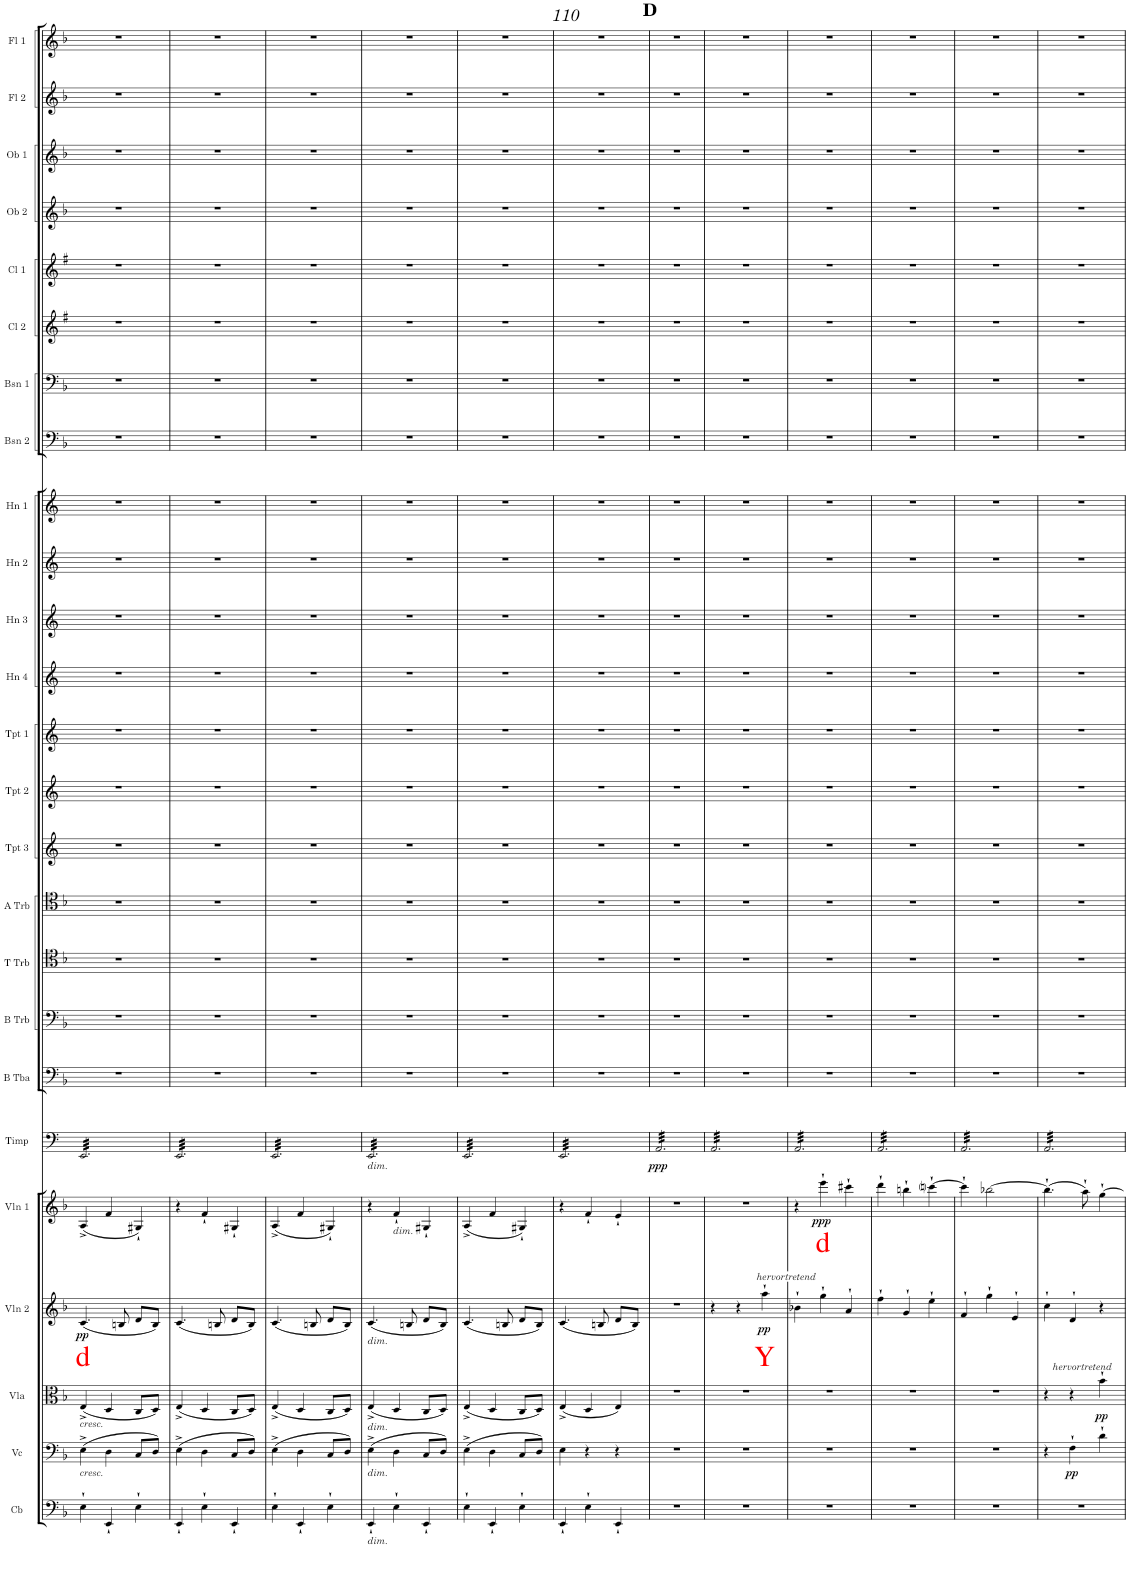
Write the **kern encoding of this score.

**kern	**kern	**dynam	**kern	**dynam	**kern	**text	**dynam	**kern	**text	**dynam	**kern	**dynam	**kern	**kern	**kern	**kern	**kern	**kern	**kern	**kern	**kern	**kern	**kern	**kern	**kern	**kern	**kern	**kern	**kern	**kern	**kern
*part25	*part24	*part24	*part23	*part23	*part22	*part22	*part22	*part21	*part21	*part21	*part20	*part20	*part19	*part18	*part17	*part16	*part15	*part14	*part13	*part12	*part11	*part10	*part9	*part8	*part7	*part6	*part5	*part4	*part3	*part2	*part1
*staff25	*staff24	*staff24	*staff23	*staff23	*staff22	*staff22	*staff22	*staff21	*staff21	*staff21	*staff20	*staff20	*staff19	*staff18	*staff17	*staff16	*staff15	*staff14	*staff13	*staff12	*staff11	*staff10	*staff9	*staff8	*staff7	*staff6	*staff5	*staff4	*staff3	*staff2	*staff1
*I"Contrabass	*I"Violoncello	*	*I"Viola	*	*I"Violin 2	*	*	*I"Violin 1	*	*	*I"Timpani	*	*I"Bass Tuba	*I"Bass Trombone	*I"Tenor Trombone	*I"Alto Trombone	*I"F Trumpet 3	*I"F Trumpet 2	*I"F Trumpet 1	*I"F Horn 4	*I"F Horn 3	*I"F Horn 2	*I"F Horn 1	*I"Bassoon 2	*I"Bassoon 1	*I"Bb Clarinet 2	*I"Bb Clarinet 1	*I"Oboe 2	*I"Oboe 1	*I"Flute 2	*I"Flute 1
*I'Cb	*I'Vc	*	*I'Vla	*	*I'Vln 2	*	*	*I'Vln 1	*	*	*I'Timp	*	*I'B Tba	*I'B Trb	*I'T Trb	*I'A Trb	*I'Tpt 3	*I'Tpt 2	*I'Tpt 1	*I'Hn 4	*I'Hn 3	*I'Hn 2	*I'Hn 1	*I'Bsn 2	*I'Bsn 1	*I'Cl 2	*I'Cl 1	*I'Ob 2	*I'Ob 1	*I'Fl 2	*I'Fl 1
!!LO:PB:g=z
*clefF4	*clefF4	*	*clefC3	*	*clefG2	*	*	*clefG2	*	*	*clefF4	*	*clefF4	*clefF4	*clefC4	*clefC4	*clefG2	*clefG2	*clefG2	*clefG2	*clefG2	*clefG2	*clefG2	*clefF4	*clefF4	*clefG2	*clefG2	*clefG2	*clefG2	*clefG2	*clefG2
*Trd7c12	*	*	*	*	*	*	*	*	*	*	*	*	*	*	*	*	*Trd-3c-5	*Trd-3c-5	*Trd-3c-5	*Trd4c7	*Trd4c7	*Trd4c7	*Trd4c7	*	*	*Trd1c2	*Trd1c2	*	*	*	*
*k[b-]	*k[b-]	*	*k[b-]	*	*k[b-]	*	*	*k[b-]	*	*	*k[]	*	*k[b-]	*k[b-]	*k[b-]	*k[b-]	*k[]	*k[]	*k[]	*k[]	*k[]	*k[]	*k[]	*k[b-]	*k[b-]	*k[f#]	*k[f#]	*k[b-]	*k[b-]	*k[b-]	*k[b-]
*M3/4	*M3/4	*	*M3/4	*	*M3/4	*	*	*M3/4	*	*	*M3/4	*	*M3/4	*M3/4	*M3/4	*M3/4	*M3/4	*M3/4	*M3/4	*M3/4	*M3/4	*M3/4	*M3/4	*M3/4	*M3/4	*M3/4	*M3/4	*M3/4	*M3/4	*M3/4	*M3/4
=105	=105	=105	=105	=105	=105	=105	=105	=105	=105	=105	=105	=105	=105	=105	=105	=105	=105	=105	=105	=105	=105	=105	=105	=105	=105	=105	=105	=105	=105	=105	=105
!	!	!	!LO:TX:b:i:t=cresc.	!	!	!	!	!	!	!	!	!	!	!	!	!	!	!	!	!	!	!	!	!	!	!	!	!	!	!	!
!	!LO:TX:b:i:t=cresc.	!	!	!	!	!	!	!	!	!	!	!	!	!	!	!	!	!	!	!	!	!	!	!	!	!	!	!	!	!	!
!	!	!	!	!	!	!LO:LY:b:color=#FF0000	!LO:DY:b	!	!	!	!	!	!	!	!	!	!	!	!	!	!	!	!	!	!	!	!	!	!	!	!
*	*	*	*	*	*	*	*	*	*	*	*tremolo	*	*	*	*	*	*	*	*	*	*	*	*	*	*	*	*	*	*	*	*
4E`\	(4E^\	.	(4E^/	.	(4.c/	d	pp	(4A^/	.	.	32EE/LLL	.	2.r	2.r	2.r	2.r	2.r	2.r	2.r	2.r	2.r	2.r	2.r	2.r	2.r	2.r	2.r	2.r	2.r	2.r	2.r
.	.	.	.	.	.	.	.	.	.	.	32EE/	.	.	.	.	.	.	.	.	.	.	.	.	.	.	.	.	.	.	.	.
.	.	.	.	.	.	.	.	.	.	.	32EE/	.	.	.	.	.	.	.	.	.	.	.	.	.	.	.	.	.	.	.	.
.	.	.	.	.	.	.	.	.	.	.	32EE/	.	.	.	.	.	.	.	.	.	.	.	.	.	.	.	.	.	.	.	.
.	.	.	.	.	.	.	.	.	.	.	32EE/	.	.	.	.	.	.	.	.	.	.	.	.	.	.	.	.	.	.	.	.
.	.	.	.	.	.	.	.	.	.	.	32EE/	.	.	.	.	.	.	.	.	.	.	.	.	.	.	.	.	.	.	.	.
.	.	.	.	.	.	.	.	.	.	.	32EE/	.	.	.	.	.	.	.	.	.	.	.	.	.	.	.	.	.	.	.	.
.	.	.	.	.	.	.	.	.	.	.	32EE/	.	.	.	.	.	.	.	.	.	.	.	.	.	.	.	.	.	.	.	.
4EE`/	4D\	.	4D/	.	.	.	.	4f/	.	.	32EE/	.	.	.	.	.	.	.	.	.	.	.	.	.	.	.	.	.	.	.	.
.	.	.	.	.	.	.	.	.	.	.	32EE/	.	.	.	.	.	.	.	.	.	.	.	.	.	.	.	.	.	.	.	.
.	.	.	.	.	.	.	.	.	.	.	32EE/	.	.	.	.	.	.	.	.	.	.	.	.	.	.	.	.	.	.	.	.
.	.	.	.	.	.	.	.	.	.	.	32EE/	.	.	.	.	.	.	.	.	.	.	.	.	.	.	.	.	.	.	.	.
.	.	.	.	.	8Bn/	.	.	.	.	.	32EE/	.	.	.	.	.	.	.	.	.	.	.	.	.	.	.	.	.	.	.	.
.	.	.	.	.	.	.	.	.	.	.	32EE/	.	.	.	.	.	.	.	.	.	.	.	.	.	.	.	.	.	.	.	.
.	.	.	.	.	.	.	.	.	.	.	32EE/	.	.	.	.	.	.	.	.	.	.	.	.	.	.	.	.	.	.	.	.
.	.	.	.	.	.	.	.	.	.	.	32EE/	.	.	.	.	.	.	.	.	.	.	.	.	.	.	.	.	.	.	.	.
4E`\	8C/L	.	8C/L	.	8d/L	.	.	4G#X`/)	.	.	32EE/	.	.	.	.	.	.	.	.	.	.	.	.	.	.	.	.	.	.	.	.
.	.	.	.	.	.	.	.	.	.	.	32EE/	.	.	.	.	.	.	.	.	.	.	.	.	.	.	.	.	.	.	.	.
.	.	.	.	.	.	.	.	.	.	.	32EE/	.	.	.	.	.	.	.	.	.	.	.	.	.	.	.	.	.	.	.	.
.	.	.	.	.	.	.	.	.	.	.	32EE/	.	.	.	.	.	.	.	.	.	.	.	.	.	.	.	.	.	.	.	.
.	8D/J)	.	8D/J)	.	8B/J)	.	.	.	.	.	32EE/	.	.	.	.	.	.	.	.	.	.	.	.	.	.	.	.	.	.	.	.
.	.	.	.	.	.	.	.	.	.	.	32EE/	.	.	.	.	.	.	.	.	.	.	.	.	.	.	.	.	.	.	.	.
.	.	.	.	.	.	.	.	.	.	.	32EE/	.	.	.	.	.	.	.	.	.	.	.	.	.	.	.	.	.	.	.	.
.	.	.	.	.	.	.	.	.	.	.	32EE/JJJ	.	.	.	.	.	.	.	.	.	.	.	.	.	.	.	.	.	.	.	.
=106	=106	=106	=106	=106	=106	=106	=106	=106	=106	=106	=106	=106	=106	=106	=106	=106	=106	=106	=106	=106	=106	=106	=106	=106	=106	=106	=106	=106	=106	=106	=106
4EE`/	(4E^\	.	(4E^/	.	(4.c/	.	.	4r	.	.	32EE/LLL	.	2.r	2.r	2.r	2.r	2.r	2.r	2.r	2.r	2.r	2.r	2.r	2.r	2.r	2.r	2.r	2.r	2.r	2.r	2.r
.	.	.	.	.	.	.	.	.	.	.	32EE/	.	.	.	.	.	.	.	.	.	.	.	.	.	.	.	.	.	.	.	.
.	.	.	.	.	.	.	.	.	.	.	32EE/	.	.	.	.	.	.	.	.	.	.	.	.	.	.	.	.	.	.	.	.
.	.	.	.	.	.	.	.	.	.	.	32EE/	.	.	.	.	.	.	.	.	.	.	.	.	.	.	.	.	.	.	.	.
.	.	.	.	.	.	.	.	.	.	.	32EE/	.	.	.	.	.	.	.	.	.	.	.	.	.	.	.	.	.	.	.	.
.	.	.	.	.	.	.	.	.	.	.	32EE/	.	.	.	.	.	.	.	.	.	.	.	.	.	.	.	.	.	.	.	.
.	.	.	.	.	.	.	.	.	.	.	32EE/	.	.	.	.	.	.	.	.	.	.	.	.	.	.	.	.	.	.	.	.
.	.	.	.	.	.	.	.	.	.	.	32EE/	.	.	.	.	.	.	.	.	.	.	.	.	.	.	.	.	.	.	.	.
4E`\	4D\	.	4D/	.	.	.	.	4f`/	.	.	32EE/	.	.	.	.	.	.	.	.	.	.	.	.	.	.	.	.	.	.	.	.
.	.	.	.	.	.	.	.	.	.	.	32EE/	.	.	.	.	.	.	.	.	.	.	.	.	.	.	.	.	.	.	.	.
.	.	.	.	.	.	.	.	.	.	.	32EE/	.	.	.	.	.	.	.	.	.	.	.	.	.	.	.	.	.	.	.	.
.	.	.	.	.	.	.	.	.	.	.	32EE/	.	.	.	.	.	.	.	.	.	.	.	.	.	.	.	.	.	.	.	.
.	.	.	.	.	8Bn/	.	.	.	.	.	32EE/	.	.	.	.	.	.	.	.	.	.	.	.	.	.	.	.	.	.	.	.
.	.	.	.	.	.	.	.	.	.	.	32EE/	.	.	.	.	.	.	.	.	.	.	.	.	.	.	.	.	.	.	.	.
.	.	.	.	.	.	.	.	.	.	.	32EE/	.	.	.	.	.	.	.	.	.	.	.	.	.	.	.	.	.	.	.	.
.	.	.	.	.	.	.	.	.	.	.	32EE/	.	.	.	.	.	.	.	.	.	.	.	.	.	.	.	.	.	.	.	.
4EE`/	8C/L	.	8C/L	.	8d/L	.	.	4G#X`/	.	.	32EE/	.	.	.	.	.	.	.	.	.	.	.	.	.	.	.	.	.	.	.	.
.	.	.	.	.	.	.	.	.	.	.	32EE/	.	.	.	.	.	.	.	.	.	.	.	.	.	.	.	.	.	.	.	.
.	.	.	.	.	.	.	.	.	.	.	32EE/	.	.	.	.	.	.	.	.	.	.	.	.	.	.	.	.	.	.	.	.
.	.	.	.	.	.	.	.	.	.	.	32EE/	.	.	.	.	.	.	.	.	.	.	.	.	.	.	.	.	.	.	.	.
.	8D/J)	.	8D/J)	.	8B/J)	.	.	.	.	.	32EE/	.	.	.	.	.	.	.	.	.	.	.	.	.	.	.	.	.	.	.	.
.	.	.	.	.	.	.	.	.	.	.	32EE/	.	.	.	.	.	.	.	.	.	.	.	.	.	.	.	.	.	.	.	.
.	.	.	.	.	.	.	.	.	.	.	32EE/	.	.	.	.	.	.	.	.	.	.	.	.	.	.	.	.	.	.	.	.
.	.	.	.	.	.	.	.	.	.	.	32EE/JJJ	.	.	.	.	.	.	.	.	.	.	.	.	.	.	.	.	.	.	.	.
=107	=107	=107	=107	=107	=107	=107	=107	=107	=107	=107	=107	=107	=107	=107	=107	=107	=107	=107	=107	=107	=107	=107	=107	=107	=107	=107	=107	=107	=107	=107	=107
4E`\	(4E^\	.	(4E^/	.	(4.c/	.	.	(4A^/	.	.	32EE/LLL	.	2.r	2.r	2.r	2.r	2.r	2.r	2.r	2.r	2.r	2.r	2.r	2.r	2.r	2.r	2.r	2.r	2.r	2.r	2.r
.	.	.	.	.	.	.	.	.	.	.	32EE/	.	.	.	.	.	.	.	.	.	.	.	.	.	.	.	.	.	.	.	.
.	.	.	.	.	.	.	.	.	.	.	32EE/	.	.	.	.	.	.	.	.	.	.	.	.	.	.	.	.	.	.	.	.
.	.	.	.	.	.	.	.	.	.	.	32EE/	.	.	.	.	.	.	.	.	.	.	.	.	.	.	.	.	.	.	.	.
.	.	.	.	.	.	.	.	.	.	.	32EE/	.	.	.	.	.	.	.	.	.	.	.	.	.	.	.	.	.	.	.	.
.	.	.	.	.	.	.	.	.	.	.	32EE/	.	.	.	.	.	.	.	.	.	.	.	.	.	.	.	.	.	.	.	.
.	.	.	.	.	.	.	.	.	.	.	32EE/	.	.	.	.	.	.	.	.	.	.	.	.	.	.	.	.	.	.	.	.
.	.	.	.	.	.	.	.	.	.	.	32EE/	.	.	.	.	.	.	.	.	.	.	.	.	.	.	.	.	.	.	.	.
4EE`/	4D\	.	4D/	.	.	.	.	4f/	.	.	32EE/	.	.	.	.	.	.	.	.	.	.	.	.	.	.	.	.	.	.	.	.
.	.	.	.	.	.	.	.	.	.	.	32EE/	.	.	.	.	.	.	.	.	.	.	.	.	.	.	.	.	.	.	.	.
.	.	.	.	.	.	.	.	.	.	.	32EE/	.	.	.	.	.	.	.	.	.	.	.	.	.	.	.	.	.	.	.	.
.	.	.	.	.	.	.	.	.	.	.	32EE/	.	.	.	.	.	.	.	.	.	.	.	.	.	.	.	.	.	.	.	.
.	.	.	.	.	8Bn/	.	.	.	.	.	32EE/	.	.	.	.	.	.	.	.	.	.	.	.	.	.	.	.	.	.	.	.
.	.	.	.	.	.	.	.	.	.	.	32EE/	.	.	.	.	.	.	.	.	.	.	.	.	.	.	.	.	.	.	.	.
.	.	.	.	.	.	.	.	.	.	.	32EE/	.	.	.	.	.	.	.	.	.	.	.	.	.	.	.	.	.	.	.	.
.	.	.	.	.	.	.	.	.	.	.	32EE/	.	.	.	.	.	.	.	.	.	.	.	.	.	.	.	.	.	.	.	.
4E`\	8C/L	.	8C/L	.	8d/L	.	.	4G#X`/)	.	.	32EE/	.	.	.	.	.	.	.	.	.	.	.	.	.	.	.	.	.	.	.	.
.	.	.	.	.	.	.	.	.	.	.	32EE/	.	.	.	.	.	.	.	.	.	.	.	.	.	.	.	.	.	.	.	.
.	.	.	.	.	.	.	.	.	.	.	32EE/	.	.	.	.	.	.	.	.	.	.	.	.	.	.	.	.	.	.	.	.
.	.	.	.	.	.	.	.	.	.	.	32EE/	.	.	.	.	.	.	.	.	.	.	.	.	.	.	.	.	.	.	.	.
.	8D/J)	.	8D/J)	.	8B/J)	.	.	.	.	.	32EE/	.	.	.	.	.	.	.	.	.	.	.	.	.	.	.	.	.	.	.	.
.	.	.	.	.	.	.	.	.	.	.	32EE/	.	.	.	.	.	.	.	.	.	.	.	.	.	.	.	.	.	.	.	.
.	.	.	.	.	.	.	.	.	.	.	32EE/	.	.	.	.	.	.	.	.	.	.	.	.	.	.	.	.	.	.	.	.
.	.	.	.	.	.	.	.	.	.	.	32EE/JJJ	.	.	.	.	.	.	.	.	.	.	.	.	.	.	.	.	.	.	.	.
=108	=108	=108	=108	=108	=108	=108	=108	=108	=108	=108	=108	=108	=108	=108	=108	=108	=108	=108	=108	=108	=108	=108	=108	=108	=108	=108	=108	=108	=108	=108	=108
!	!	!	!	!	!	!	!	!	!	!	!LO:TX:b:i:t=dim.	!	!	!	!	!	!	!	!	!	!	!	!	!	!	!	!	!	!	!	!
!	!	!	!	!	!LO:TX:b:i:t=dim.	!	!	!	!	!	!	!	!	!	!	!	!	!	!	!	!	!	!	!	!	!	!	!	!	!	!
!	!	!	!LO:TX:b:i:t=dim.	!	!	!	!	!	!	!	!	!	!	!	!	!	!	!	!	!	!	!	!	!	!	!	!	!	!	!	!
!	!LO:TX:b:i:t=dim.	!	!	!	!	!	!	!	!	!	!	!	!	!	!	!	!	!	!	!	!	!	!	!	!	!	!	!	!	!	!
!LO:TX:b:i:t=dim.	!	!	!	!	!	!	!	!	!	!	!	!	!	!	!	!	!	!	!	!	!	!	!	!	!	!	!	!	!	!	!
4EE`/	(4E^\	.	(4E^/	.	(4.c/	.	.	4r	.	.	32EE/LLL	.	2.r	2.r	2.r	2.r	2.r	2.r	2.r	2.r	2.r	2.r	2.r	2.r	2.r	2.r	2.r	2.r	2.r	2.r	2.r
.	.	.	.	.	.	.	.	.	.	.	32EE/	.	.	.	.	.	.	.	.	.	.	.	.	.	.	.	.	.	.	.	.
.	.	.	.	.	.	.	.	.	.	.	32EE/	.	.	.	.	.	.	.	.	.	.	.	.	.	.	.	.	.	.	.	.
.	.	.	.	.	.	.	.	.	.	.	32EE/	.	.	.	.	.	.	.	.	.	.	.	.	.	.	.	.	.	.	.	.
.	.	.	.	.	.	.	.	.	.	.	32EE/	.	.	.	.	.	.	.	.	.	.	.	.	.	.	.	.	.	.	.	.
.	.	.	.	.	.	.	.	.	.	.	32EE/	.	.	.	.	.	.	.	.	.	.	.	.	.	.	.	.	.	.	.	.
.	.	.	.	.	.	.	.	.	.	.	32EE/	.	.	.	.	.	.	.	.	.	.	.	.	.	.	.	.	.	.	.	.
.	.	.	.	.	.	.	.	.	.	.	32EE/	.	.	.	.	.	.	.	.	.	.	.	.	.	.	.	.	.	.	.	.
!	!	!	!	!	!	!	!	!LO:TX:b:i:t=dim.	!	!	!	!	!	!	!	!	!	!	!	!	!	!	!	!	!	!	!	!	!	!	!
4E`\	4D\	.	4D/	.	.	.	.	4f`/	.	.	32EE/	.	.	.	.	.	.	.	.	.	.	.	.	.	.	.	.	.	.	.	.
.	.	.	.	.	.	.	.	.	.	.	32EE/	.	.	.	.	.	.	.	.	.	.	.	.	.	.	.	.	.	.	.	.
.	.	.	.	.	.	.	.	.	.	.	32EE/	.	.	.	.	.	.	.	.	.	.	.	.	.	.	.	.	.	.	.	.
.	.	.	.	.	.	.	.	.	.	.	32EE/	.	.	.	.	.	.	.	.	.	.	.	.	.	.	.	.	.	.	.	.
.	.	.	.	.	8Bn/	.	.	.	.	.	32EE/	.	.	.	.	.	.	.	.	.	.	.	.	.	.	.	.	.	.	.	.
.	.	.	.	.	.	.	.	.	.	.	32EE/	.	.	.	.	.	.	.	.	.	.	.	.	.	.	.	.	.	.	.	.
.	.	.	.	.	.	.	.	.	.	.	32EE/	.	.	.	.	.	.	.	.	.	.	.	.	.	.	.	.	.	.	.	.
.	.	.	.	.	.	.	.	.	.	.	32EE/	.	.	.	.	.	.	.	.	.	.	.	.	.	.	.	.	.	.	.	.
4EE`/	8C/L	.	8C/L	.	8d/L	.	.	4G#X`/	.	.	32EE/	.	.	.	.	.	.	.	.	.	.	.	.	.	.	.	.	.	.	.	.
.	.	.	.	.	.	.	.	.	.	.	32EE/	.	.	.	.	.	.	.	.	.	.	.	.	.	.	.	.	.	.	.	.
.	.	.	.	.	.	.	.	.	.	.	32EE/	.	.	.	.	.	.	.	.	.	.	.	.	.	.	.	.	.	.	.	.
.	.	.	.	.	.	.	.	.	.	.	32EE/	.	.	.	.	.	.	.	.	.	.	.	.	.	.	.	.	.	.	.	.
.	8D/J)	.	8D/J)	.	8B/J)	.	.	.	.	.	32EE/	.	.	.	.	.	.	.	.	.	.	.	.	.	.	.	.	.	.	.	.
.	.	.	.	.	.	.	.	.	.	.	32EE/	.	.	.	.	.	.	.	.	.	.	.	.	.	.	.	.	.	.	.	.
.	.	.	.	.	.	.	.	.	.	.	32EE/	.	.	.	.	.	.	.	.	.	.	.	.	.	.	.	.	.	.	.	.
.	.	.	.	.	.	.	.	.	.	.	32EE/JJJ	.	.	.	.	.	.	.	.	.	.	.	.	.	.	.	.	.	.	.	.
=109	=109	=109	=109	=109	=109	=109	=109	=109	=109	=109	=109	=109	=109	=109	=109	=109	=109	=109	=109	=109	=109	=109	=109	=109	=109	=109	=109	=109	=109	=109	=109
4E`\	(4E^\	.	(4E^/	.	(4.c/	.	.	(4A^/	.	.	32EE/LLL	.	2.r	2.r	2.r	2.r	2.r	2.r	2.r	2.r	2.r	2.r	2.r	2.r	2.r	2.r	2.r	2.r	2.r	2.r	2.r
.	.	.	.	.	.	.	.	.	.	.	32EE/	.	.	.	.	.	.	.	.	.	.	.	.	.	.	.	.	.	.	.	.
.	.	.	.	.	.	.	.	.	.	.	32EE/	.	.	.	.	.	.	.	.	.	.	.	.	.	.	.	.	.	.	.	.
.	.	.	.	.	.	.	.	.	.	.	32EE/	.	.	.	.	.	.	.	.	.	.	.	.	.	.	.	.	.	.	.	.
.	.	.	.	.	.	.	.	.	.	.	32EE/	.	.	.	.	.	.	.	.	.	.	.	.	.	.	.	.	.	.	.	.
.	.	.	.	.	.	.	.	.	.	.	32EE/	.	.	.	.	.	.	.	.	.	.	.	.	.	.	.	.	.	.	.	.
.	.	.	.	.	.	.	.	.	.	.	32EE/	.	.	.	.	.	.	.	.	.	.	.	.	.	.	.	.	.	.	.	.
.	.	.	.	.	.	.	.	.	.	.	32EE/	.	.	.	.	.	.	.	.	.	.	.	.	.	.	.	.	.	.	.	.
4EE`/	4D\	.	4D/	.	.	.	.	4f/	.	.	32EE/	.	.	.	.	.	.	.	.	.	.	.	.	.	.	.	.	.	.	.	.
.	.	.	.	.	.	.	.	.	.	.	32EE/	.	.	.	.	.	.	.	.	.	.	.	.	.	.	.	.	.	.	.	.
.	.	.	.	.	.	.	.	.	.	.	32EE/	.	.	.	.	.	.	.	.	.	.	.	.	.	.	.	.	.	.	.	.
.	.	.	.	.	.	.	.	.	.	.	32EE/	.	.	.	.	.	.	.	.	.	.	.	.	.	.	.	.	.	.	.	.
.	.	.	.	.	8Bn/	.	.	.	.	.	32EE/	.	.	.	.	.	.	.	.	.	.	.	.	.	.	.	.	.	.	.	.
.	.	.	.	.	.	.	.	.	.	.	32EE/	.	.	.	.	.	.	.	.	.	.	.	.	.	.	.	.	.	.	.	.
.	.	.	.	.	.	.	.	.	.	.	32EE/	.	.	.	.	.	.	.	.	.	.	.	.	.	.	.	.	.	.	.	.
.	.	.	.	.	.	.	.	.	.	.	32EE/	.	.	.	.	.	.	.	.	.	.	.	.	.	.	.	.	.	.	.	.
4E`\	8C/L	.	8C/L	.	8d/L	.	.	4G#X`/)	.	.	32EE/	.	.	.	.	.	.	.	.	.	.	.	.	.	.	.	.	.	.	.	.
.	.	.	.	.	.	.	.	.	.	.	32EE/	.	.	.	.	.	.	.	.	.	.	.	.	.	.	.	.	.	.	.	.
.	.	.	.	.	.	.	.	.	.	.	32EE/	.	.	.	.	.	.	.	.	.	.	.	.	.	.	.	.	.	.	.	.
.	.	.	.	.	.	.	.	.	.	.	32EE/	.	.	.	.	.	.	.	.	.	.	.	.	.	.	.	.	.	.	.	.
.	8D/J)	.	8D/J)	.	8B/J)	.	.	.	.	.	32EE/	.	.	.	.	.	.	.	.	.	.	.	.	.	.	.	.	.	.	.	.
.	.	.	.	.	.	.	.	.	.	.	32EE/	.	.	.	.	.	.	.	.	.	.	.	.	.	.	.	.	.	.	.	.
.	.	.	.	.	.	.	.	.	.	.	32EE/	.	.	.	.	.	.	.	.	.	.	.	.	.	.	.	.	.	.	.	.
.	.	.	.	.	.	.	.	.	.	.	32EE/JJJ	.	.	.	.	.	.	.	.	.	.	.	.	.	.	.	.	.	.	.	.
=110	=110	=110	=110	=110	=110	=110	=110	=110	=110	=110	=110	=110	=110	=110	=110	=110	=110	=110	=110	=110	=110	=110	=110	=110	=110	=110	=110	=110	=110	=110	=110
4EE`/	4E\	.	(4E^/	.	(4.c/	.	.	4r	.	.	32EE/LLL	.	2.r	2.r	2.r	2.r	2.r	2.r	2.r	2.r	2.r	2.r	2.r	2.r	2.r	2.r	2.r	2.r	2.r	2.r	2.r
.	.	.	.	.	.	.	.	.	.	.	32EE/	.	.	.	.	.	.	.	.	.	.	.	.	.	.	.	.	.	.	.	.
.	.	.	.	.	.	.	.	.	.	.	32EE/	.	.	.	.	.	.	.	.	.	.	.	.	.	.	.	.	.	.	.	.
.	.	.	.	.	.	.	.	.	.	.	32EE/	.	.	.	.	.	.	.	.	.	.	.	.	.	.	.	.	.	.	.	.
.	.	.	.	.	.	.	.	.	.	.	32EE/	.	.	.	.	.	.	.	.	.	.	.	.	.	.	.	.	.	.	.	.
.	.	.	.	.	.	.	.	.	.	.	32EE/	.	.	.	.	.	.	.	.	.	.	.	.	.	.	.	.	.	.	.	.
.	.	.	.	.	.	.	.	.	.	.	32EE/	.	.	.	.	.	.	.	.	.	.	.	.	.	.	.	.	.	.	.	.
.	.	.	.	.	.	.	.	.	.	.	32EE/	.	.	.	.	.	.	.	.	.	.	.	.	.	.	.	.	.	.	.	.
4E`\	4r	.	4D/	.	.	.	.	4f`/	.	.	32EE/	.	.	.	.	.	.	.	.	.	.	.	.	.	.	.	.	.	.	.	.
.	.	.	.	.	.	.	.	.	.	.	32EE/	.	.	.	.	.	.	.	.	.	.	.	.	.	.	.	.	.	.	.	.
.	.	.	.	.	.	.	.	.	.	.	32EE/	.	.	.	.	.	.	.	.	.	.	.	.	.	.	.	.	.	.	.	.
.	.	.	.	.	.	.	.	.	.	.	32EE/	.	.	.	.	.	.	.	.	.	.	.	.	.	.	.	.	.	.	.	.
.	.	.	.	.	8Bn/	.	.	.	.	.	32EE/	.	.	.	.	.	.	.	.	.	.	.	.	.	.	.	.	.	.	.	.
.	.	.	.	.	.	.	.	.	.	.	32EE/	.	.	.	.	.	.	.	.	.	.	.	.	.	.	.	.	.	.	.	.
.	.	.	.	.	.	.	.	.	.	.	32EE/	.	.	.	.	.	.	.	.	.	.	.	.	.	.	.	.	.	.	.	.
.	.	.	.	.	.	.	.	.	.	.	32EE/	.	.	.	.	.	.	.	.	.	.	.	.	.	.	.	.	.	.	.	.
4EE`/	4r	.	4E/)	.	8d/L	.	.	4e`/	.	.	32EE/	.	.	.	.	.	.	.	.	.	.	.	.	.	.	.	.	.	.	.	.
.	.	.	.	.	.	.	.	.	.	.	32EE/	.	.	.	.	.	.	.	.	.	.	.	.	.	.	.	.	.	.	.	.
.	.	.	.	.	.	.	.	.	.	.	32EE/	.	.	.	.	.	.	.	.	.	.	.	.	.	.	.	.	.	.	.	.
.	.	.	.	.	.	.	.	.	.	.	32EE/	.	.	.	.	.	.	.	.	.	.	.	.	.	.	.	.	.	.	.	.
.	.	.	.	.	8B/J)	.	.	.	.	.	32EE/	.	.	.	.	.	.	.	.	.	.	.	.	.	.	.	.	.	.	.	.
.	.	.	.	.	.	.	.	.	.	.	32EE/	.	.	.	.	.	.	.	.	.	.	.	.	.	.	.	.	.	.	.	.
.	.	.	.	.	.	.	.	.	.	.	32EE/	.	.	.	.	.	.	.	.	.	.	.	.	.	.	.	.	.	.	.	.
.	.	.	.	.	.	.	.	.	.	.	32EE/JJJ	.	.	.	.	.	.	.	.	.	.	.	.	.	.	.	.	.	.	.	.
!!LO:REH:place=s1:a:B:cj:enc=none:fs=18:t=D
=111	=111	=111	=111	=111	=111	=111	=111	=111	=111	=111	=111	=111	=111	=111	=111	=111	=111	=111	=111	=111	=111	=111	=111	=111	=111	=111	=111	=111	=111	=111	=111
!	!	!	!	!	!	!	!	!	!	!	!	!LO:DY:b	!	!	!	!	!	!	!	!	!	!	!	!	!	!	!	!	!	!	!
2.r	2.r	.	2.r	.	2.r	.	.	2.r	.	.	32AA/LLL	ppp	2.r	2.r	2.r	2.r	2.r	2.r	2.r	2.r	2.r	2.r	2.r	2.r	2.r	2.r	2.r	2.r	2.r	2.r	2.r
.	.	.	.	.	.	.	.	.	.	.	32AA/	.	.	.	.	.	.	.	.	.	.	.	.	.	.	.	.	.	.	.	.
.	.	.	.	.	.	.	.	.	.	.	32AA/	.	.	.	.	.	.	.	.	.	.	.	.	.	.	.	.	.	.	.	.
.	.	.	.	.	.	.	.	.	.	.	32AA/	.	.	.	.	.	.	.	.	.	.	.	.	.	.	.	.	.	.	.	.
.	.	.	.	.	.	.	.	.	.	.	32AA/	.	.	.	.	.	.	.	.	.	.	.	.	.	.	.	.	.	.	.	.
.	.	.	.	.	.	.	.	.	.	.	32AA/	.	.	.	.	.	.	.	.	.	.	.	.	.	.	.	.	.	.	.	.
.	.	.	.	.	.	.	.	.	.	.	32AA/	.	.	.	.	.	.	.	.	.	.	.	.	.	.	.	.	.	.	.	.
.	.	.	.	.	.	.	.	.	.	.	32AA/	.	.	.	.	.	.	.	.	.	.	.	.	.	.	.	.	.	.	.	.
.	.	.	.	.	.	.	.	.	.	.	32AA/	.	.	.	.	.	.	.	.	.	.	.	.	.	.	.	.	.	.	.	.
.	.	.	.	.	.	.	.	.	.	.	32AA/	.	.	.	.	.	.	.	.	.	.	.	.	.	.	.	.	.	.	.	.
.	.	.	.	.	.	.	.	.	.	.	32AA/	.	.	.	.	.	.	.	.	.	.	.	.	.	.	.	.	.	.	.	.
.	.	.	.	.	.	.	.	.	.	.	32AA/	.	.	.	.	.	.	.	.	.	.	.	.	.	.	.	.	.	.	.	.
.	.	.	.	.	.	.	.	.	.	.	32AA/	.	.	.	.	.	.	.	.	.	.	.	.	.	.	.	.	.	.	.	.
.	.	.	.	.	.	.	.	.	.	.	32AA/	.	.	.	.	.	.	.	.	.	.	.	.	.	.	.	.	.	.	.	.
.	.	.	.	.	.	.	.	.	.	.	32AA/	.	.	.	.	.	.	.	.	.	.	.	.	.	.	.	.	.	.	.	.
.	.	.	.	.	.	.	.	.	.	.	32AA/	.	.	.	.	.	.	.	.	.	.	.	.	.	.	.	.	.	.	.	.
.	.	.	.	.	.	.	.	.	.	.	32AA/	.	.	.	.	.	.	.	.	.	.	.	.	.	.	.	.	.	.	.	.
.	.	.	.	.	.	.	.	.	.	.	32AA/	.	.	.	.	.	.	.	.	.	.	.	.	.	.	.	.	.	.	.	.
.	.	.	.	.	.	.	.	.	.	.	32AA/	.	.	.	.	.	.	.	.	.	.	.	.	.	.	.	.	.	.	.	.
.	.	.	.	.	.	.	.	.	.	.	32AA/	.	.	.	.	.	.	.	.	.	.	.	.	.	.	.	.	.	.	.	.
.	.	.	.	.	.	.	.	.	.	.	32AA/	.	.	.	.	.	.	.	.	.	.	.	.	.	.	.	.	.	.	.	.
.	.	.	.	.	.	.	.	.	.	.	32AA/	.	.	.	.	.	.	.	.	.	.	.	.	.	.	.	.	.	.	.	.
.	.	.	.	.	.	.	.	.	.	.	32AA/	.	.	.	.	.	.	.	.	.	.	.	.	.	.	.	.	.	.	.	.
.	.	.	.	.	.	.	.	.	.	.	32AA/JJJ	.	.	.	.	.	.	.	.	.	.	.	.	.	.	.	.	.	.	.	.
=112	=112	=112	=112	=112	=112	=112	=112	=112	=112	=112	=112	=112	=112	=112	=112	=112	=112	=112	=112	=112	=112	=112	=112	=112	=112	=112	=112	=112	=112	=112	=112
2.r	2.r	.	2.r	.	4r	.	.	2.r	.	.	32AA/LLL	.	2.r	2.r	2.r	2.r	2.r	2.r	2.r	2.r	2.r	2.r	2.r	2.r	2.r	2.r	2.r	2.r	2.r	2.r	2.r
.	.	.	.	.	.	.	.	.	.	.	32AA/	.	.	.	.	.	.	.	.	.	.	.	.	.	.	.	.	.	.	.	.
.	.	.	.	.	.	.	.	.	.	.	32AA/	.	.	.	.	.	.	.	.	.	.	.	.	.	.	.	.	.	.	.	.
.	.	.	.	.	.	.	.	.	.	.	32AA/	.	.	.	.	.	.	.	.	.	.	.	.	.	.	.	.	.	.	.	.
.	.	.	.	.	.	.	.	.	.	.	32AA/	.	.	.	.	.	.	.	.	.	.	.	.	.	.	.	.	.	.	.	.
.	.	.	.	.	.	.	.	.	.	.	32AA/	.	.	.	.	.	.	.	.	.	.	.	.	.	.	.	.	.	.	.	.
.	.	.	.	.	.	.	.	.	.	.	32AA/	.	.	.	.	.	.	.	.	.	.	.	.	.	.	.	.	.	.	.	.
.	.	.	.	.	.	.	.	.	.	.	32AA/	.	.	.	.	.	.	.	.	.	.	.	.	.	.	.	.	.	.	.	.
.	.	.	.	.	4r	.	.	.	.	.	32AA/	.	.	.	.	.	.	.	.	.	.	.	.	.	.	.	.	.	.	.	.
.	.	.	.	.	.	.	.	.	.	.	32AA/	.	.	.	.	.	.	.	.	.	.	.	.	.	.	.	.	.	.	.	.
.	.	.	.	.	.	.	.	.	.	.	32AA/	.	.	.	.	.	.	.	.	.	.	.	.	.	.	.	.	.	.	.	.
.	.	.	.	.	.	.	.	.	.	.	32AA/	.	.	.	.	.	.	.	.	.	.	.	.	.	.	.	.	.	.	.	.
.	.	.	.	.	.	.	.	.	.	.	32AA/	.	.	.	.	.	.	.	.	.	.	.	.	.	.	.	.	.	.	.	.
.	.	.	.	.	.	.	.	.	.	.	32AA/	.	.	.	.	.	.	.	.	.	.	.	.	.	.	.	.	.	.	.	.
.	.	.	.	.	.	.	.	.	.	.	32AA/	.	.	.	.	.	.	.	.	.	.	.	.	.	.	.	.	.	.	.	.
.	.	.	.	.	.	.	.	.	.	.	32AA/	.	.	.	.	.	.	.	.	.	.	.	.	.	.	.	.	.	.	.	.
!	!	!	!	!	!	!LO:LY:b:color=#FF0000	!LO:DY:b	!	!	!	!	!	!	!	!	!	!	!	!	!	!	!	!	!	!	!	!	!	!	!	!
.	.	.	.	.	4aa`\	Y	pp	.	.	.	32AA/	.	.	.	.	.	.	.	.	.	.	.	.	.	.	.	.	.	.	.	.
.	.	.	.	.	.	.	.	.	.	.	32AA/	.	.	.	.	.	.	.	.	.	.	.	.	.	.	.	.	.	.	.	.
.	.	.	.	.	.	.	.	.	.	.	32AA/	.	.	.	.	.	.	.	.	.	.	.	.	.	.	.	.	.	.	.	.
.	.	.	.	.	.	.	.	.	.	.	32AA/	.	.	.	.	.	.	.	.	.	.	.	.	.	.	.	.	.	.	.	.
.	.	.	.	.	.	.	.	.	.	.	32AA/	.	.	.	.	.	.	.	.	.	.	.	.	.	.	.	.	.	.	.	.
.	.	.	.	.	.	.	.	.	.	.	32AA/	.	.	.	.	.	.	.	.	.	.	.	.	.	.	.	.	.	.	.	.
.	.	.	.	.	.	.	.	.	.	.	32AA/	.	.	.	.	.	.	.	.	.	.	.	.	.	.	.	.	.	.	.	.
.	.	.	.	.	.	.	.	.	.	.	32AA/JJJ	.	.	.	.	.	.	.	.	.	.	.	.	.	.	.	.	.	.	.	.
=113	=113	=113	=113	=113	=113	=113	=113	=113	=113	=113	=113	=113	=113	=113	=113	=113	=113	=113	=113	=113	=113	=113	=113	=113	=113	=113	=113	=113	=113	=113	=113
2.r	2.r	.	2.r	.	4b-X`\	.	.	4r	.	.	32AA/LLL	.	2.r	2.r	2.r	2.r	2.r	2.r	2.r	2.r	2.r	2.r	2.r	2.r	2.r	2.r	2.r	2.r	2.r	2.r	2.r
.	.	.	.	.	.	.	.	.	.	.	32AA/	.	.	.	.	.	.	.	.	.	.	.	.	.	.	.	.	.	.	.	.
.	.	.	.	.	.	.	.	.	.	.	32AA/	.	.	.	.	.	.	.	.	.	.	.	.	.	.	.	.	.	.	.	.
.	.	.	.	.	.	.	.	.	.	.	32AA/	.	.	.	.	.	.	.	.	.	.	.	.	.	.	.	.	.	.	.	.
.	.	.	.	.	.	.	.	.	.	.	32AA/	.	.	.	.	.	.	.	.	.	.	.	.	.	.	.	.	.	.	.	.
.	.	.	.	.	.	.	.	.	.	.	32AA/	.	.	.	.	.	.	.	.	.	.	.	.	.	.	.	.	.	.	.	.
.	.	.	.	.	.	.	.	.	.	.	32AA/	.	.	.	.	.	.	.	.	.	.	.	.	.	.	.	.	.	.	.	.
.	.	.	.	.	.	.	.	.	.	.	32AA/	.	.	.	.	.	.	.	.	.	.	.	.	.	.	.	.	.	.	.	.
!	!	!	!	!	!	!	!	!LO:TX:b:i:t=hervortretend	!	!	!	!	!	!	!	!	!	!	!	!	!	!	!	!	!	!	!	!	!	!	!
!	!	!	!	!	!	!	!	!	!LO:LY:b:color=#FF0000	!LO:DY:b	!	!	!	!	!	!	!	!	!	!	!	!	!	!	!	!	!	!	!	!	!
.	.	.	.	.	4gg`\	.	.	4eee`\	d	ppp	32AA/	.	.	.	.	.	.	.	.	.	.	.	.	.	.	.	.	.	.	.	.
.	.	.	.	.	.	.	.	.	.	.	32AA/	.	.	.	.	.	.	.	.	.	.	.	.	.	.	.	.	.	.	.	.
.	.	.	.	.	.	.	.	.	.	.	32AA/	.	.	.	.	.	.	.	.	.	.	.	.	.	.	.	.	.	.	.	.
.	.	.	.	.	.	.	.	.	.	.	32AA/	.	.	.	.	.	.	.	.	.	.	.	.	.	.	.	.	.	.	.	.
.	.	.	.	.	.	.	.	.	.	.	32AA/	.	.	.	.	.	.	.	.	.	.	.	.	.	.	.	.	.	.	.	.
.	.	.	.	.	.	.	.	.	.	.	32AA/	.	.	.	.	.	.	.	.	.	.	.	.	.	.	.	.	.	.	.	.
.	.	.	.	.	.	.	.	.	.	.	32AA/	.	.	.	.	.	.	.	.	.	.	.	.	.	.	.	.	.	.	.	.
.	.	.	.	.	.	.	.	.	.	.	32AA/	.	.	.	.	.	.	.	.	.	.	.	.	.	.	.	.	.	.	.	.
.	.	.	.	.	4a`>/	.	.	4ccc#X`\	.	.	32AA/	.	.	.	.	.	.	.	.	.	.	.	.	.	.	.	.	.	.	.	.
.	.	.	.	.	.	.	.	.	.	.	32AA/	.	.	.	.	.	.	.	.	.	.	.	.	.	.	.	.	.	.	.	.
.	.	.	.	.	.	.	.	.	.	.	32AA/	.	.	.	.	.	.	.	.	.	.	.	.	.	.	.	.	.	.	.	.
.	.	.	.	.	.	.	.	.	.	.	32AA/	.	.	.	.	.	.	.	.	.	.	.	.	.	.	.	.	.	.	.	.
.	.	.	.	.	.	.	.	.	.	.	32AA/	.	.	.	.	.	.	.	.	.	.	.	.	.	.	.	.	.	.	.	.
.	.	.	.	.	.	.	.	.	.	.	32AA/	.	.	.	.	.	.	.	.	.	.	.	.	.	.	.	.	.	.	.	.
.	.	.	.	.	.	.	.	.	.	.	32AA/	.	.	.	.	.	.	.	.	.	.	.	.	.	.	.	.	.	.	.	.
.	.	.	.	.	.	.	.	.	.	.	32AA/JJJ	.	.	.	.	.	.	.	.	.	.	.	.	.	.	.	.	.	.	.	.
=114	=114	=114	=114	=114	=114	=114	=114	=114	=114	=114	=114	=114	=114	=114	=114	=114	=114	=114	=114	=114	=114	=114	=114	=114	=114	=114	=114	=114	=114	=114	=114
2.r	2.r	.	2.r	.	4ff`\	.	.	4ddd`\	.	.	32AA/LLL	.	2.r	2.r	2.r	2.r	2.r	2.r	2.r	2.r	2.r	2.r	2.r	2.r	2.r	2.r	2.r	2.r	2.r	2.r	2.r
.	.	.	.	.	.	.	.	.	.	.	32AA/	.	.	.	.	.	.	.	.	.	.	.	.	.	.	.	.	.	.	.	.
.	.	.	.	.	.	.	.	.	.	.	32AA/	.	.	.	.	.	.	.	.	.	.	.	.	.	.	.	.	.	.	.	.
.	.	.	.	.	.	.	.	.	.	.	32AA/	.	.	.	.	.	.	.	.	.	.	.	.	.	.	.	.	.	.	.	.
.	.	.	.	.	.	.	.	.	.	.	32AA/	.	.	.	.	.	.	.	.	.	.	.	.	.	.	.	.	.	.	.	.
.	.	.	.	.	.	.	.	.	.	.	32AA/	.	.	.	.	.	.	.	.	.	.	.	.	.	.	.	.	.	.	.	.
.	.	.	.	.	.	.	.	.	.	.	32AA/	.	.	.	.	.	.	.	.	.	.	.	.	.	.	.	.	.	.	.	.
.	.	.	.	.	.	.	.	.	.	.	32AA/	.	.	.	.	.	.	.	.	.	.	.	.	.	.	.	.	.	.	.	.
.	.	.	.	.	4g`>/	.	.	4bbn`\	.	.	32AA/	.	.	.	.	.	.	.	.	.	.	.	.	.	.	.	.	.	.	.	.
.	.	.	.	.	.	.	.	.	.	.	32AA/	.	.	.	.	.	.	.	.	.	.	.	.	.	.	.	.	.	.	.	.
.	.	.	.	.	.	.	.	.	.	.	32AA/	.	.	.	.	.	.	.	.	.	.	.	.	.	.	.	.	.	.	.	.
.	.	.	.	.	.	.	.	.	.	.	32AA/	.	.	.	.	.	.	.	.	.	.	.	.	.	.	.	.	.	.	.	.
.	.	.	.	.	.	.	.	.	.	.	32AA/	.	.	.	.	.	.	.	.	.	.	.	.	.	.	.	.	.	.	.	.
.	.	.	.	.	.	.	.	.	.	.	32AA/	.	.	.	.	.	.	.	.	.	.	.	.	.	.	.	.	.	.	.	.
.	.	.	.	.	.	.	.	.	.	.	32AA/	.	.	.	.	.	.	.	.	.	.	.	.	.	.	.	.	.	.	.	.
.	.	.	.	.	.	.	.	.	.	.	32AA/	.	.	.	.	.	.	.	.	.	.	.	.	.	.	.	.	.	.	.	.
.	.	.	.	.	4ee`>\	.	.	[4cccni`\	.	.	32AA/	.	.	.	.	.	.	.	.	.	.	.	.	.	.	.	.	.	.	.	.
.	.	.	.	.	.	.	.	.	.	.	32AA/	.	.	.	.	.	.	.	.	.	.	.	.	.	.	.	.	.	.	.	.
.	.	.	.	.	.	.	.	.	.	.	32AA/	.	.	.	.	.	.	.	.	.	.	.	.	.	.	.	.	.	.	.	.
.	.	.	.	.	.	.	.	.	.	.	32AA/	.	.	.	.	.	.	.	.	.	.	.	.	.	.	.	.	.	.	.	.
.	.	.	.	.	.	.	.	.	.	.	32AA/	.	.	.	.	.	.	.	.	.	.	.	.	.	.	.	.	.	.	.	.
.	.	.	.	.	.	.	.	.	.	.	32AA/	.	.	.	.	.	.	.	.	.	.	.	.	.	.	.	.	.	.	.	.
.	.	.	.	.	.	.	.	.	.	.	32AA/	.	.	.	.	.	.	.	.	.	.	.	.	.	.	.	.	.	.	.	.
.	.	.	.	.	.	.	.	.	.	.	32AA/JJJ	.	.	.	.	.	.	.	.	.	.	.	.	.	.	.	.	.	.	.	.
=115	=115	=115	=115	=115	=115	=115	=115	=115	=115	=115	=115	=115	=115	=115	=115	=115	=115	=115	=115	=115	=115	=115	=115	=115	=115	=115	=115	=115	=115	=115	=115
2.r	2.r	.	2.r	.	4f`>/	.	.	4ccc`\]	.	.	32AA/LLL	.	2.r	2.r	2.r	2.r	2.r	2.r	2.r	2.r	2.r	2.r	2.r	2.r	2.r	2.r	2.r	2.r	2.r	2.r	2.r
.	.	.	.	.	.	.	.	.	.	.	32AA/	.	.	.	.	.	.	.	.	.	.	.	.	.	.	.	.	.	.	.	.
.	.	.	.	.	.	.	.	.	.	.	32AA/	.	.	.	.	.	.	.	.	.	.	.	.	.	.	.	.	.	.	.	.
.	.	.	.	.	.	.	.	.	.	.	32AA/	.	.	.	.	.	.	.	.	.	.	.	.	.	.	.	.	.	.	.	.
.	.	.	.	.	.	.	.	.	.	.	32AA/	.	.	.	.	.	.	.	.	.	.	.	.	.	.	.	.	.	.	.	.
.	.	.	.	.	.	.	.	.	.	.	32AA/	.	.	.	.	.	.	.	.	.	.	.	.	.	.	.	.	.	.	.	.
.	.	.	.	.	.	.	.	.	.	.	32AA/	.	.	.	.	.	.	.	.	.	.	.	.	.	.	.	.	.	.	.	.
.	.	.	.	.	.	.	.	.	.	.	32AA/	.	.	.	.	.	.	.	.	.	.	.	.	.	.	.	.	.	.	.	.
.	.	.	.	.	4gg`\	.	.	[2bb-X\	.	.	32AA/	.	.	.	.	.	.	.	.	.	.	.	.	.	.	.	.	.	.	.	.
.	.	.	.	.	.	.	.	.	.	.	32AA/	.	.	.	.	.	.	.	.	.	.	.	.	.	.	.	.	.	.	.	.
.	.	.	.	.	.	.	.	.	.	.	32AA/	.	.	.	.	.	.	.	.	.	.	.	.	.	.	.	.	.	.	.	.
.	.	.	.	.	.	.	.	.	.	.	32AA/	.	.	.	.	.	.	.	.	.	.	.	.	.	.	.	.	.	.	.	.
.	.	.	.	.	.	.	.	.	.	.	32AA/	.	.	.	.	.	.	.	.	.	.	.	.	.	.	.	.	.	.	.	.
.	.	.	.	.	.	.	.	.	.	.	32AA/	.	.	.	.	.	.	.	.	.	.	.	.	.	.	.	.	.	.	.	.
.	.	.	.	.	.	.	.	.	.	.	32AA/	.	.	.	.	.	.	.	.	.	.	.	.	.	.	.	.	.	.	.	.
.	.	.	.	.	.	.	.	.	.	.	32AA/	.	.	.	.	.	.	.	.	.	.	.	.	.	.	.	.	.	.	.	.
.	.	.	.	.	4e`>/	.	.	.	.	.	32AA/	.	.	.	.	.	.	.	.	.	.	.	.	.	.	.	.	.	.	.	.
.	.	.	.	.	.	.	.	.	.	.	32AA/	.	.	.	.	.	.	.	.	.	.	.	.	.	.	.	.	.	.	.	.
.	.	.	.	.	.	.	.	.	.	.	32AA/	.	.	.	.	.	.	.	.	.	.	.	.	.	.	.	.	.	.	.	.
.	.	.	.	.	.	.	.	.	.	.	32AA/	.	.	.	.	.	.	.	.	.	.	.	.	.	.	.	.	.	.	.	.
.	.	.	.	.	.	.	.	.	.	.	32AA/	.	.	.	.	.	.	.	.	.	.	.	.	.	.	.	.	.	.	.	.
.	.	.	.	.	.	.	.	.	.	.	32AA/	.	.	.	.	.	.	.	.	.	.	.	.	.	.	.	.	.	.	.	.
.	.	.	.	.	.	.	.	.	.	.	32AA/	.	.	.	.	.	.	.	.	.	.	.	.	.	.	.	.	.	.	.	.
.	.	.	.	.	.	.	.	.	.	.	32AA/JJJ	.	.	.	.	.	.	.	.	.	.	.	.	.	.	.	.	.	.	.	.
=116	=116	=116	=116	=116	=116	=116	=116	=116	=116	=116	=116	=116	=116	=116	=116	=116	=116	=116	=116	=116	=116	=116	=116	=116	=116	=116	=116	=116	=116	=116	=116
2.r	4r	.	4r	.	4cc`\	.	.	(4.bb-`\]	.	.	32AA/LLL	.	2.r	2.r	2.r	2.r	2.r	2.r	2.r	2.r	2.r	2.r	2.r	2.r	2.r	2.r	2.r	2.r	2.r	2.r	2.r
.	.	.	.	.	.	.	.	.	.	.	32AA/	.	.	.	.	.	.	.	.	.	.	.	.	.	.	.	.	.	.	.	.
.	.	.	.	.	.	.	.	.	.	.	32AA/	.	.	.	.	.	.	.	.	.	.	.	.	.	.	.	.	.	.	.	.
.	.	.	.	.	.	.	.	.	.	.	32AA/	.	.	.	.	.	.	.	.	.	.	.	.	.	.	.	.	.	.	.	.
.	.	.	.	.	.	.	.	.	.	.	32AA/	.	.	.	.	.	.	.	.	.	.	.	.	.	.	.	.	.	.	.	.
.	.	.	.	.	.	.	.	.	.	.	32AA/	.	.	.	.	.	.	.	.	.	.	.	.	.	.	.	.	.	.	.	.
.	.	.	.	.	.	.	.	.	.	.	32AA/	.	.	.	.	.	.	.	.	.	.	.	.	.	.	.	.	.	.	.	.
.	.	.	.	.	.	.	.	.	.	.	32AA/	.	.	.	.	.	.	.	.	.	.	.	.	.	.	.	.	.	.	.	.
!	!	!LO:DY:b	!	!	!	!	!	!	!	!	!	!	!	!	!	!	!	!	!	!	!	!	!	!	!	!	!	!	!	!	!
.	4F`\	pp	4r	.	4d`>/	.	.	.	.	.	32AA/	.	.	.	.	.	.	.	.	.	.	.	.	.	.	.	.	.	.	.	.
.	.	.	.	.	.	.	.	.	.	.	32AA/	.	.	.	.	.	.	.	.	.	.	.	.	.	.	.	.	.	.	.	.
.	.	.	.	.	.	.	.	.	.	.	32AA/	.	.	.	.	.	.	.	.	.	.	.	.	.	.	.	.	.	.	.	.
.	.	.	.	.	.	.	.	.	.	.	32AA/	.	.	.	.	.	.	.	.	.	.	.	.	.	.	.	.	.	.	.	.
.	.	.	.	.	.	.	.	8aa`\)	.	.	32AA/	.	.	.	.	.	.	.	.	.	.	.	.	.	.	.	.	.	.	.	.
.	.	.	.	.	.	.	.	.	.	.	32AA/	.	.	.	.	.	.	.	.	.	.	.	.	.	.	.	.	.	.	.	.
.	.	.	.	.	.	.	.	.	.	.	32AA/	.	.	.	.	.	.	.	.	.	.	.	.	.	.	.	.	.	.	.	.
.	.	.	.	.	.	.	.	.	.	.	32AA/	.	.	.	.	.	.	.	.	.	.	.	.	.	.	.	.	.	.	.	.
!	!	!	!LO:TX:a:i:t=hervortretend	!	!	!	!	!	!	!	!	!	!	!	!	!	!	!	!	!	!	!	!	!	!	!	!	!	!	!	!
!	!	!	!	!LO:DY:b	!	!	!	!	!	!	!	!	!	!	!	!	!	!	!	!	!	!	!	!	!	!	!	!	!	!	!
.	4d`\	.	4b-`\	pp	4r	.	.	[4gg`\	.	.	32AA/	.	.	.	.	.	.	.	.	.	.	.	.	.	.	.	.	.	.	.	.
.	.	.	.	.	.	.	.	.	.	.	32AA/	.	.	.	.	.	.	.	.	.	.	.	.	.	.	.	.	.	.	.	.
.	.	.	.	.	.	.	.	.	.	.	32AA/	.	.	.	.	.	.	.	.	.	.	.	.	.	.	.	.	.	.	.	.
.	.	.	.	.	.	.	.	.	.	.	32AA/	.	.	.	.	.	.	.	.	.	.	.	.	.	.	.	.	.	.	.	.
.	.	.	.	.	.	.	.	.	.	.	32AA/	.	.	.	.	.	.	.	.	.	.	.	.	.	.	.	.	.	.	.	.
.	.	.	.	.	.	.	.	.	.	.	32AA/	.	.	.	.	.	.	.	.	.	.	.	.	.	.	.	.	.	.	.	.
.	.	.	.	.	.	.	.	.	.	.	32AA/	.	.	.	.	.	.	.	.	.	.	.	.	.	.	.	.	.	.	.	.
.	.	.	.	.	.	.	.	.	.	.	32AA/JJJ	.	.	.	.	.	.	.	.	.	.	.	.	.	.	.	.	.	.	.	.
*	*	*	*	*	*	*	*	*	*	*	*Xtremolo	*	*	*	*	*	*	*	*	*	*	*	*	*	*	*	*	*	*	*	*
=	=	=	=	=	=	=	=	=	=	=	=	=	=	=	=	=	=	=	=	=	=	=	=	=	=	=	=	=	=	=	=
*-	*-	*-	*-	*-	*-	*-	*-	*-	*-	*-	*-	*-	*-	*-	*-	*-	*-	*-	*-	*-	*-	*-	*-	*-	*-	*-	*-	*-	*-	*-	*-
